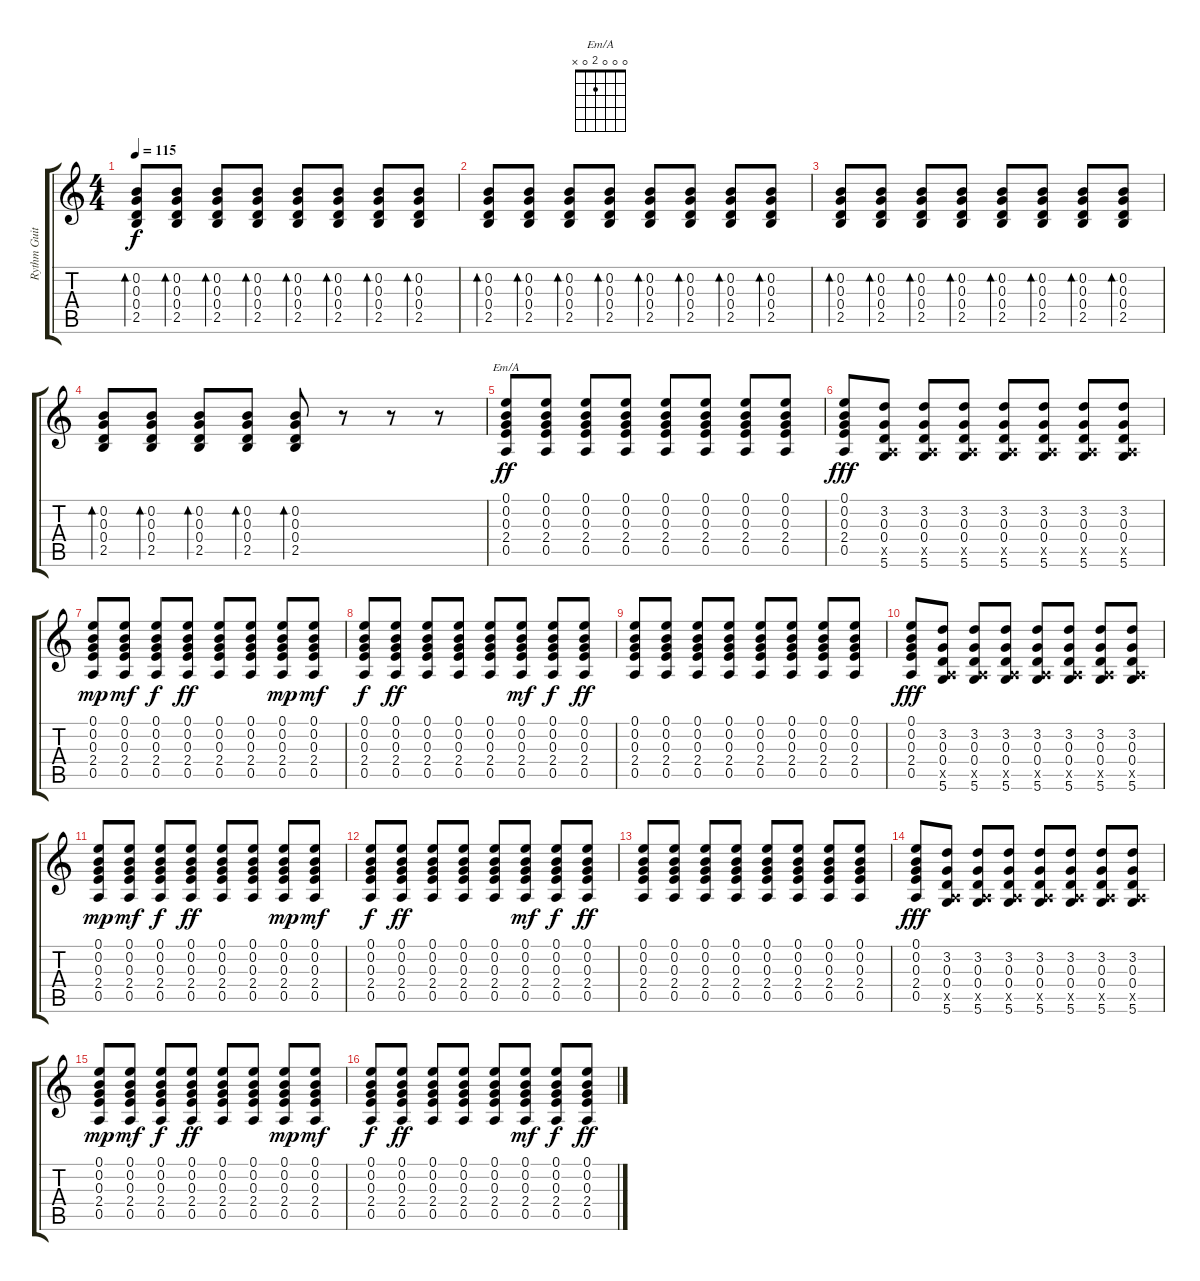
\track ("Rythm Guitar" "Rythm Guit") {instrument electricguitarclean}
\staff {score tabs}
\tuning (E4 B3 G3 D3 A2 D2) {hide}
\chord ("Em/A" 0 0 0 2 0 x)
\ts (4 4)
\tempo 115
\clef g2
\ks c
(0.2 0.3 0.4 2.5).8{bd 30 dy f} (0.2 0.3 0.4 2.5).8{bd 30} (0.2 0.3 0.4 2.5).8{bd 30} (0.2 0.3 0.4 2.5).8{bd 30} (0.2 0.3 0.4 2.5).8{bd 30} (0.2 0.3 0.4 2.5).8{bd 30} (0.2 0.3 0.4 2.5).8{bd 30} (0.2 0.3 0.4 2.5).8{bd 30} |
(0.2 0.3 0.4 2.5).8{bd 30} (0.2 0.3 0.4 2.5).8{bd 30} (0.2 0.3 0.4 2.5).8{bd 30} (0.2 0.3 0.4 2.5).8{bd 30} (0.2 0.3 0.4 2.5).8{bd 30} (0.2 0.3 0.4 2.5).8{bd 30} (0.2 0.3 0.4 2.5).8{bd 30} (0.2 0.3 0.4 2.5).8{bd 30} |
(0.2 0.3 0.4 2.5).8{bd 30} (0.2 0.3 0.4 2.5).8{bd 30} (0.2 0.3 0.4 2.5).8{bd 30} (0.2 0.3 0.4 2.5).8{bd 30} (0.2 0.3 0.4 2.5).8{bd 30} (0.2 0.3 0.4 2.5).8{bd 30} (0.2 0.3 0.4 2.5).8{bd 30} (0.2 0.3 0.4 2.5).8{bd 30} |
(0.2 0.3 0.4 2.5).8{bd 30} (0.2 0.3 0.4 2.5).8{bd 30} (0.2 0.3 0.4 2.5).8{bd 30} (0.2 0.3 0.4 2.5).8{bd 30} (0.2 0.3 0.4 2.5).8{bd 30} r.8 r.8 r.8 |
(0.1 0.2 0.3 2.4 0.5).8{ch "Em/A" dy ff volume 11 instrument electricguitarclean} (0.1 0.2 0.3 2.4 0.5).8 (0.1 0.2 0.3 2.4 0.5).8 (0.1 0.2 0.3 2.4 0.5).8 (0.1 0.2 0.3 2.4 0.5).8 (0.1 0.2 0.3 2.4 0.5).8 (0.1 0.2 0.3 2.4 0.5).8 (0.1 0.2 0.3 2.4 0.5).8 |
(0.1 0.2 0.3 2.4 0.5).8{dy fff} (3.2 0.3 0.4 0.5{x} 5.6).8 (3.2 0.3 0.4 0.5{x} 5.6).8 (3.2 0.3 0.4 0.5{x} 5.6).8 (3.2 0.3 0.4 0.5{x} 5.6).8 (3.2 0.3 0.4 0.5{x} 5.6).8 (3.2 0.3 0.4 0.5{x} 5.6).8 (3.2 0.3 0.4 0.5{x} 5.6).8 |
(0.1 0.2 0.3 2.4 0.5).8{dy mp volume 9} (0.1 0.2 0.3 2.4 0.5).8{dy mf} (0.1 0.2 0.3 2.4 0.5).8{dy f} (0.1 0.2 0.3 2.4 0.5).8{dy ff} (0.1 0.2 0.3 2.4 0.5).8 (0.1 0.2 0.3 2.4 0.5).8 (0.1 0.2 0.3 2.4 0.5).8{dy mp} (0.1 0.2 0.3 2.4 0.5).8{dy mf} |
(0.1 0.2 0.3 2.4 0.5).8{dy f} (0.1 0.2 0.3 2.4 0.5).8{dy ff} (0.1 0.2 0.3 2.4 0.5).8 (0.1 0.2 0.3 2.4 0.5).8 (0.1 0.2 0.3 2.4 0.5).8 (0.1 0.2 0.3 2.4 0.5).8{dy mf} (0.1 0.2 0.3 2.4 0.5).8{dy f} (0.1 0.2 0.3 2.4 0.5).8{dy ff} |
(0.1 0.2 0.3 2.4 0.5).8{volume 11} (0.1 0.2 0.3 2.4 0.5).8 (0.1 0.2 0.3 2.4 0.5).8 (0.1 0.2 0.3 2.4 0.5).8 (0.1 0.2 0.3 2.4 0.5).8 (0.1 0.2 0.3 2.4 0.5).8 (0.1 0.2 0.3 2.4 0.5).8 (0.1 0.2 0.3 2.4 0.5).8 |
(0.1 0.2 0.3 2.4 0.5).8{dy fff} (3.2 0.3 0.4 0.5{x} 5.6).8 (3.2 0.3 0.4 0.5{x} 5.6).8 (3.2 0.3 0.4 0.5{x} 5.6).8 (3.2 0.3 0.4 0.5{x} 5.6).8 (3.2 0.3 0.4 0.5{x} 5.6).8 (3.2 0.3 0.4 0.5{x} 5.6).8 (3.2 0.3 0.4 0.5{x} 5.6).8 |
(0.1 0.2 0.3 2.4 0.5).8{dy mp volume 9 instrument electricguitarclean} (0.1 0.2 0.3 2.4 0.5).8{dy mf} (0.1 0.2 0.3 2.4 0.5).8{dy f} (0.1 0.2 0.3 2.4 0.5).8{dy ff} (0.1 0.2 0.3 2.4 0.5).8 (0.1 0.2 0.3 2.4 0.5).8 (0.1 0.2 0.3 2.4 0.5).8{dy mp} (0.1 0.2 0.3 2.4 0.5).8{dy mf} |
(0.1 0.2 0.3 2.4 0.5).8{dy f} (0.1 0.2 0.3 2.4 0.5).8{dy ff} (0.1 0.2 0.3 2.4 0.5).8 (0.1 0.2 0.3 2.4 0.5).8 (0.1 0.2 0.3 2.4 0.5).8 (0.1 0.2 0.3 2.4 0.5).8{dy mf} (0.1 0.2 0.3 2.4 0.5).8{dy f} (0.1 0.2 0.3 2.4 0.5).8{dy ff} |
(0.1 0.2 0.3 2.4 0.5).8{volume 11} (0.1 0.2 0.3 2.4 0.5).8 (0.1 0.2 0.3 2.4 0.5).8 (0.1 0.2 0.3 2.4 0.5).8 (0.1 0.2 0.3 2.4 0.5).8 (0.1 0.2 0.3 2.4 0.5).8 (0.1 0.2 0.3 2.4 0.5).8 (0.1 0.2 0.3 2.4 0.5).8 |
(0.1 0.2 0.3 2.4 0.5).8{dy fff} (3.2 0.3 0.4 0.5{x} 5.6).8 (3.2 0.3 0.4 0.5{x} 5.6).8 (3.2 0.3 0.4 0.5{x} 5.6).8 (3.2 0.3 0.4 0.5{x} 5.6).8 (3.2 0.3 0.4 0.5{x} 5.6).8 (3.2 0.3 0.4 0.5{x} 5.6).8 (3.2 0.3 0.4 0.5{x} 5.6).8 |
(0.1 0.2 0.3 2.4 0.5).8{dy mp volume 9 instrument electricguitarclean} (0.1 0.2 0.3 2.4 0.5).8{dy mf} (0.1 0.2 0.3 2.4 0.5).8{dy f} (0.1 0.2 0.3 2.4 0.5).8{dy ff} (0.1 0.2 0.3 2.4 0.5).8 (0.1 0.2 0.3 2.4 0.5).8 (0.1 0.2 0.3 2.4 0.5).8{dy mp} (0.1 0.2 0.3 2.4 0.5).8{dy mf} |
(0.1 0.2 0.3 2.4 0.5).8{dy f} (0.1 0.2 0.3 2.4 0.5).8{dy ff} (0.1 0.2 0.3 2.4 0.5).8 (0.1 0.2 0.3 2.4 0.5).8 (0.1 0.2 0.3 2.4 0.5).8 (0.1 0.2 0.3 2.4 0.5).8{dy mf} (0.1 0.2 0.3 2.4 0.5).8{dy f} (0.1 0.2 0.3 2.4 0.5).8{dy ff}
